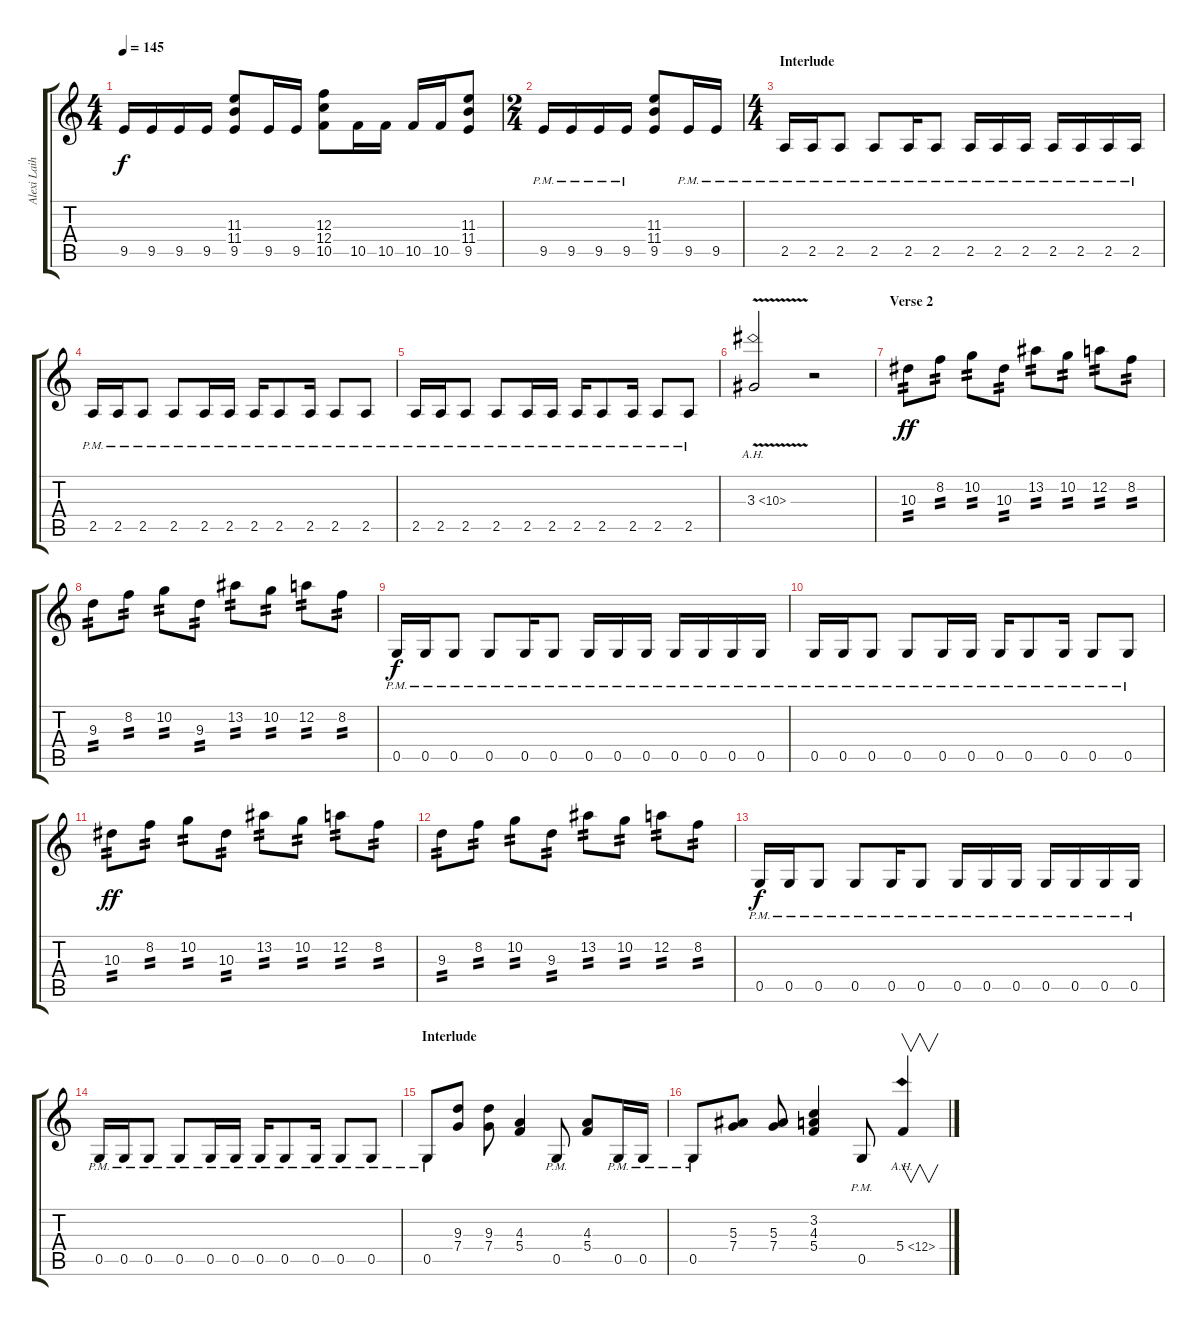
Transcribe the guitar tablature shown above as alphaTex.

\track ("Alexi Laiho" "Alexi Laih") {instrument distortionguitar}
\staff {score tabs}
\tuning (D4 A3 F3 C3 G2 D2) {hide}
\ts (4 4)
\tempo 145
\clef g2
\ks c
9.5.16{dy f} 9.5.16 9.5.16 9.5.16 (11.3 11.4 9.5).8 9.5.16 9.5.16 (12.3 12.4 10.5).8 10.5.16 10.5.16 10.5.16 10.5.16 (11.3 11.4 9.5).8 |
\ts (2 4)
9.5{pm}.16 9.5{pm}.16 9.5{pm}.16 9.5{pm}.16 (11.3 11.4 9.5).8 9.5{pm}.16 9.5{pm}.16 |
\ts (4 4)
\section ("" "Interlude")
2.5{pm}.16 2.5{pm}.16 2.5{pm}.8 2.5{pm}.8 2.5{pm}.16 2.5{pm}.8 2.5{pm}.16 2.5{pm}.16 2.5{pm}.16 2.5{pm}.16 2.5{pm}.16 2.5{pm}.16 2.5{pm}.16 |
2.5{pm}.16 2.5{pm}.16 2.5{pm}.8 2.5{pm}.8 2.5{pm}.16 2.5{pm}.16 2.5{pm}.16 2.5{pm}.8 2.5{pm}.16 2.5{pm}.8 2.5{pm}.8 |
2.5{pm}.16 2.5{pm}.16 2.5{pm}.8 2.5{pm}.8 2.5{pm}.16 2.5{pm}.16 2.5{pm}.16 2.5{pm}.8 2.5{pm}.16 2.5{pm}.8 2.5{pm}.8 |
3.3{ah 7 v}.2 r.2 |
\section ("" "Verse 2")
10.3.8{tp 2 dy ff} 8.2.8{tp 2} 10.2.8{tp 2} 10.3.8{tp 2} 13.2.8{tp 2} 10.2.8{tp 2} 12.2.8{tp 2} 8.2.8{tp 2} |
9.3.8{tp 2} 8.2.8{tp 2} 10.2.8{tp 2} 9.3.8{tp 2} 13.2.8{tp 2} 10.2.8{tp 2} 12.2.8{tp 2} 8.2.8{tp 2} |
0.5{pm}.16{dy f} 0.5{pm}.16 0.5{pm}.8 0.5{pm}.8 0.5{pm}.16 0.5{pm}.8 0.5{pm}.16 0.5{pm}.16 0.5{pm}.16 0.5{pm}.16 0.5{pm}.16 0.5{pm}.16 0.5{pm}.16 |
0.5{pm}.16 0.5{pm}.16 0.5{pm}.8 0.5{pm}.8 0.5{pm}.16 0.5{pm}.16 0.5{pm}.16 0.5{pm}.8 0.5{pm}.16 0.5{pm}.8 0.5{pm}.8 |
10.3.8{tp 2 dy ff} 8.2.8{tp 2} 10.2.8{tp 2} 10.3.8{tp 2} 13.2.8{tp 2} 10.2.8{tp 2} 12.2.8{tp 2} 8.2.8{tp 2} |
9.3.8{tp 2} 8.2.8{tp 2} 10.2.8{tp 2} 9.3.8{tp 2} 13.2.8{tp 2} 10.2.8{tp 2} 12.2.8{tp 2} 8.2.8{tp 2} |
0.5{pm}.16{dy f} 0.5{pm}.16 0.5{pm}.8 0.5{pm}.8 0.5{pm}.16 0.5{pm}.8 0.5{pm}.16 0.5{pm}.16 0.5{pm}.16 0.5{pm}.16 0.5{pm}.16 0.5{pm}.16 0.5{pm}.16 |
0.5{pm}.16 0.5{pm}.16 0.5{pm}.8 0.5{pm}.8 0.5{pm}.16 0.5{pm}.16 0.5{pm}.16 0.5{pm}.8 0.5{pm}.16 0.5{pm}.8 0.5{pm}.8 |
\section ("" "Interlude")
0.5{pm}.8 (9.3 7.4).8 (9.3 7.4).8 (4.3 5.4).4 0.5{pm}.8 (4.3 5.4).8 0.5{pm}.16 0.5{pm}.16 |
0.5{pm}.8 (5.3 7.4).8 (5.3 7.4).8 (3.2 4.3 5.4).4 0.5{pm}.8 5.4{ah 7}.4{v}
